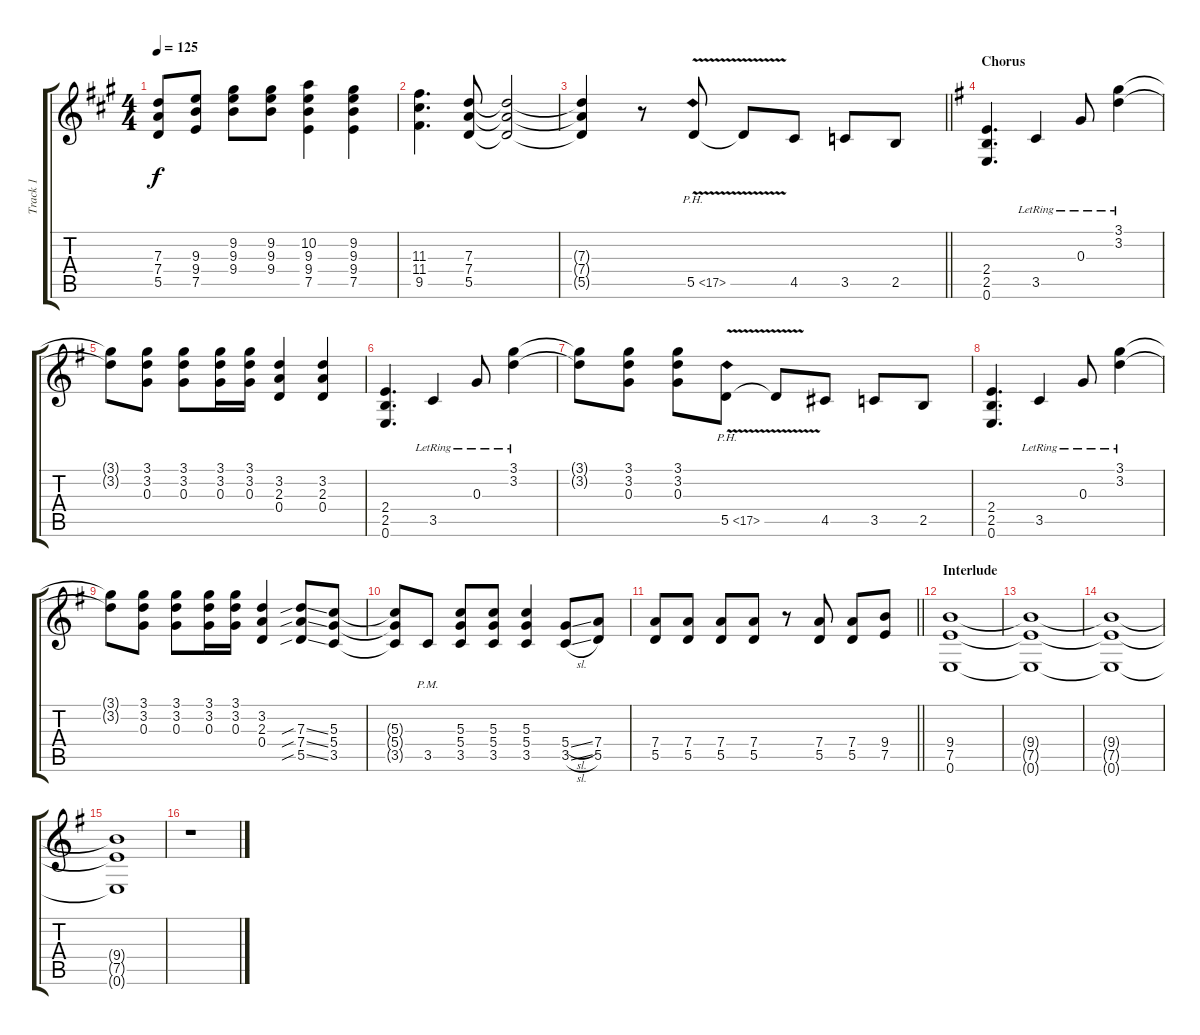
\track ("Track 1" "Track 1") {instrument distortionguitar}
\staff {score tabs}
\tuning (E4 B3 G3 D3 A2 E2) {hide}
\ts (4 4)
\tempo 125
\clef g2
\ks a
(7.3{t} 7.4{t} 5.5{t}).8{dy f} (9.3 9.4 7.5).8 (9.2 9.3 9.4).8 (9.2 9.3 9.4).8 (10.2 9.3 9.4 7.5).4 (9.2 9.3 9.4 7.5).4 |
(11.3 11.4 9.5).4{d} (7.3 7.4 5.5).8 (7.3{t} 7.4{t} 5.5{t}).2 |
\barLineRight lightlight
(7.3{t} 7.4{t} 5.5{t}).4 r.8 5.5{ph 12 v}.8 5.5{t}.8 4.5.8 3.5.8 2.5.8 |
\section ("" "Chorus")
\ks g
(2.4 2.5 0.6).4{d} 3.5{lr}.4 0.3{lr}.8 (3.1{lr} 3.2{lr}).4 |
(3.1{t} 3.2{t}).8 (3.1 3.2 0.3).8 (3.1 3.2 0.3).8 (3.1 3.2 0.3).16 (3.1 3.2 0.3).16 (3.2 2.3 0.4).4 (3.2 2.3 0.4).4 |
(2.4 2.5 0.6).4{d} 3.5{lr}.4 0.3{lr}.8 (3.1{lr} 3.2{lr}).4 |
(3.1{t} 3.2{t}).8 (3.1 3.2 0.3).8 (3.1 3.2 0.3).8 5.5{ph 12 v}.8 5.5{t}.8 4.5.8 3.5.8 2.5.8 |
(2.4 2.5 0.6).4{d} 3.5{lr}.4 0.3{lr}.8 (3.1{lr} 3.2{lr}).4 |
(3.1{t} 3.2{t}).8 (3.1 3.2 0.3).8 (3.1 3.2 0.3).8 (3.1 3.2 0.3).16 (3.1 3.2 0.3).16 (3.2 2.3 0.4).4 (7.3{sib ss} 7.4{sib ss} 5.5{sib ss}).8 (5.3 5.4 3.5).8 |
(5.3{t} 5.4{t} 3.5{t}).8 3.5{pm}.8 (5.3 5.4 3.5).8 (5.3 5.4 3.5).8 (5.3 5.4 3.5).4 (5.4{sl} 3.5{sl}).8 (7.4 5.5).8 |
\barLineRight lightlight
(7.4 5.5).8 (7.4 5.5).8 (7.4 5.5).8 (7.4 5.5).8 r.8 (7.4 5.5).8 (7.4 5.5).8 (9.4 7.5).8 |
\section ("" "Interlude")
(9.4 7.5 0.6).1 |
(9.4{t} 7.5{t} 0.6{t}).1 |
(9.4{t} 7.5{t} 0.6{t}).1 |
(9.4{t} 7.5{t} 0.6{t}).1 |
r.1
